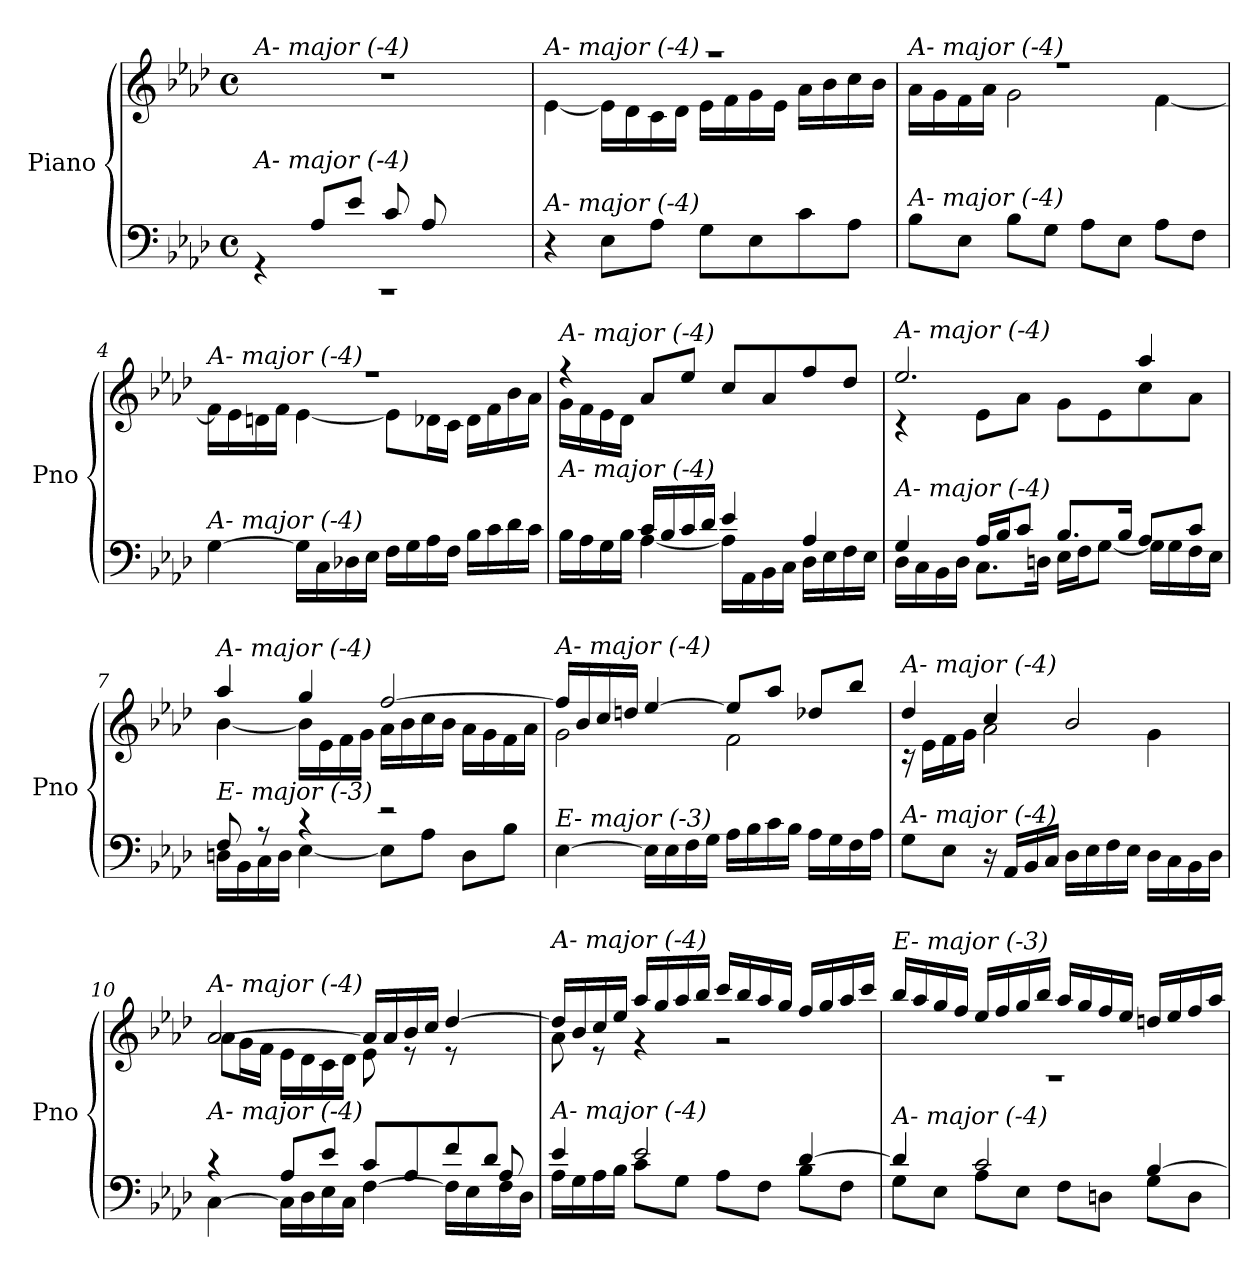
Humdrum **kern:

**kern	**kern
*part1	*part1
*staff2	*staff1
*I"Piano	*
*I'Pno	*
*clefF4	*clefG2
*k[b-e-a-d-]	*k[b-e-a-d-]
*M4/4	*M4/4
*met(c)	*met(c)
=1	=1
*^	*^
!	!	!LO:TX:i:t=A- major (-4)	!
!LO:TX:i:t=A- major (-4)	!	!	!
1rCC	4r	1r	2.ryy
.	8A-/L	.	.
.	8e-/J	.	.
.	8c/L	.	.
.	8A-/	.	.
.	4ryy	.	8f\
.	.	.	8d-\J
*v	*v	*	*
=2	=2	=2
!	!LO:TX:i:t=A- major (-4)	!
!LO:TX:i:t=A- major (-4)	!	!
4r	1r	[4e-\
8E-\L	.	16e-\LL]
.	.	16d-\
8A-\J	.	16c\
.	.	16d-\JJ
8G\L	.	16e-\LL
.	.	16f\
8E-\	.	16g\
.	.	16e-\JJ
8c\	.	16a-\LL
.	.	16b-\
8A-\J	.	16cc\
.	.	16b-\JJ
=3	=3	=3
!	!LO:TX:i:t=A- major (-4)	!
!LO:TX:i:t=A- major (-4)	!	!
8B-\L	1r	16a-\LL
.	.	16g\
8E-\J	.	16f\
.	.	16a-\JJ
8B-\L	.	2g\
8G\J	.	.
8A-\L	.	.
8E-\J	.	.
8A-\L	.	[4f\
8F\J	.	.
!!LO:LB:g=z	!!
=4	=4	=4
!	!LO:TX:i:t=A- major (-4)	!
!LO:TX:i:t=A- major (-4)	!	!
[4G\	1r	16f\LL]
.	.	16e-\
.	.	16dn\
.	.	16f\JJ
16G\LL]	.	[4e-\
16C\	.	.
16D-X\	.	.
16E-\JJ	.	.
16F\LL	.	8e-\L]
16G\	.	.
16A-\	.	16d-X\L
16F\JJ	.	16c\JJ
16B-\LL	.	16d-\LL
16c\	.	16f\
16d-\	.	16b-\
16c\JJ	.	16a-\JJ
=5	=5	=5
*^	*	*
!	!	!LO:TX:i:t=A- major (-4)	!
!LO:TX:i:t=A- major (-4)	!	!	!
4ryy	16B-\LL	4r	16g\LL
.	16A-\	.	16f\
.	16G\	.	16e-\
.	16B-\JJ	.	16d-\JJ
16c/LL	[4A-\	8a-/L	2.ryy
16B-/	.	.	.
16c/	.	8ee-/J	.
16d-/JJ	.	.	.
4e-/	16A-\LL]	8cc/L	.
.	16AA-\	.	.
.	16BB-\	8a-/	.
.	16C\JJ	.	.
4A-/	16D-\LL	8ff/	.
.	16E-\	.	.
.	16F\	8dd-/J	.
.	16E-\JJ	.	.
!!LO:LB:g=z	!!
=6	=6	=6	=6
!	!	!LO:TX:i:t=A- major (-4)	!
!LO:TX:i:t=A- major (-4)	!	!	!
4G/	16D-\LL	2.ee-/	4r
.	16C\	.	.
.	16BB-\	.	.
.	16D-\JJ	.	.
16A-/LL	8.C\L	.	8e-\L
16B-/J	.	.	.
8c/J	.	.	8a-\J
.	16Dn\Jk	.	.
8.B-/L	16E-\LL	.	8g\L
.	16F\J	.	.
.	[8G\J	.	8e-\
16B-/Jk	.	.	.
8A-/L	16G\LL]	4aa-/	8cc\
.	16G\	.	.
8c/J	16F\	.	8a-\J
.	16E-\JJ	.	.
!!LO:LB:g=z	!!
=7	=7	=7	=7
!	!	!LO:TX:i:t=A- major (-4)	!
!LO:TX:i:t=E- major (-3)	!	!	!
8F/	16Dn\LL	4aa-/	[4b-\
.	16BB-\	.	.
8r	16C\	.	.
.	16D\JJ	.	.
4r	[4E-\	4gg/	16b-\LL]
.	.	.	16e-\
.	.	.	16f\
.	.	.	16g\JJ
2r	8E-\L]	[2ff/	16a-\LL
.	.	.	16b-\
.	8A-\J	.	16cc\
.	.	.	16b-\JJ
.	8D\L	.	16a-\LL
.	.	.	16g\
.	8B-\J	.	16f\
.	.	.	16a-\JJ
*v	*v	*	*
=8	=8	=8
!	!LO:TX:i:t=A- major (-4)	!
!LO:TX:i:t=E- major (-3)	!	!
[4E-\	16ff/LL]	2g\
.	16b-/	.
.	16cc/	.
.	16ddn/JJ	.
16E-\LL]	[4ee-/	.
16E-\	.	.
16F\	.	.
16G\JJ	.	.
16A-\LL	8ee-/L]	2f\
16B-\	.	.
16c\	8aa-/J	.
16B-\JJ	.	.
16A-\LL	8dd-X/L	.
16G\	.	.
16F\	8bb-/J	.
16A-\JJ	.	.
!!LO:LB:g=z	!!
=9	=9	=9
!	!LO:TX:i:t=A- major (-4)	!
!LO:TX:i:t=A- major (-4)	!	!
8G\L	4dd-/	16r
.	.	16e-\LL
8E-\J	.	16f\
.	.	16g\JJ
16r	4cc/	2a-\
16AA-/LL	.	.
16BB-/	.	.
16C/JJ	.	.
16D-\LL	2b-/	.
16E-\	.	.
16F\	.	.
16E-\JJ	.	.
16D-\LL	.	4g\
16C\	.	.
16BB-\	.	.
16D-\JJ	.	.
!!LO:PB:g=z	!!
=10	=10	=10
*^	*	*
*	*^	*	*
!	!	!	!LO:TX:i:t=A- major (-4)	!
!LO:TX:i:t=A- major (-4)	!	!	!	!
2..ryy	4r	[4C\	[2a-/	8a-\L
.	.	.	.	16g\L
.	.	.	.	16f\JJ
.	8A-/L	16C\LL]	.	16e-\LL
.	.	16D-\	.	16d-\
.	8e-/J	16E-\	.	16c\
.	.	16C\JJ	.	16d-\JJ
.	8c/L	[4F\	16a-/LL]	8e-\
.	.	.	16a-/	.
.	8A-/	.	16b-/	8r
.	.	.	16cc/JJ	.
.	8f/	16F\LL]	[4dd-/	8r
.	.	16E-\	.	.
8A-/	8d-/J	16F\	.	8ryy
.	.	16D-\JJ	.	.
=11	=11	=11	=11	=11
!	!	!	!LO:TX:i:t=A- major (-4)	!
!LO:TX:i:t=A- major (-4)	!	!	!	!
*	*v	*v	*	*
4e-/	16A-\LL	16dd-/LL]	8a-\
.	16G\	16b-/	.
.	16A-\	16cc/	8r
.	16B-\JJ	16ee-/JJ	.
2e-/	8c\L	16aa-/LL	4r
.	.	16gg/	.
.	8G\J	16aa-/	.
.	.	16bb-/JJ	.
.	8A-\L	16ccc/LL	2r
.	.	16bb-/	.
.	8F\J	16aa-/	.
.	.	16gg/JJ	.
[4d-/	8B-\L	16ff/LL	.
.	.	16gg/	.
.	8F\J	16aa-/	.
.	.	16ccc/JJ	.
!!LO:PB:g=z	!!
=12	=12	=12	=12
!	!	!LO:TX:i:t=E- major (-3)	!
!LO:TX:i:t=A- major (-4)	!	!	!
4d-/]	8G\L	1rA	16bb-/LL
.	.	.	16aa-/
.	8E-\J	.	16gg/
.	.	.	16ff/JJ
2c/	8A-\L	.	16ee-/LL
.	.	.	16ff/
.	8E-\J	.	16gg/
.	.	.	16bb-/JJ
.	8F\L	.	16aa-/LL
.	.	.	16gg/
.	8Dn\J	.	16ff/
.	.	.	16ee-/JJ
[4B-/	8G\L	.	16ddn/LL
.	.	.	16ee-/
.	8D\J	.	16ff/
.	.	.	16aa-/JJ
*v	*v	*	*
*	*v	*v
=	=
*-	*-
